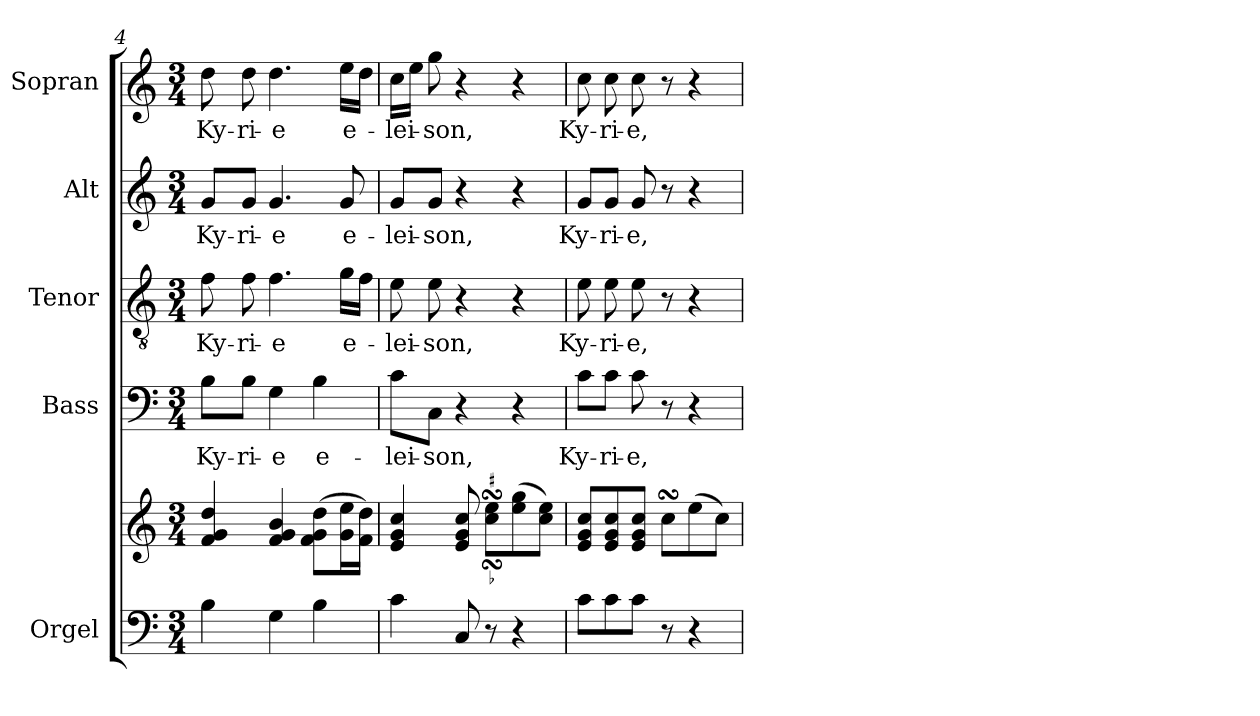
**kern	**kern	**kern	**text	**kern	**text	**kern	**text	**kern	**text
*part5	*part5	*part4	*part4	*part3	*part3	*part2	*part2	*part1	*part1
*staff6	*staff5	*staff4	*staff4	*staff3	*staff3	*staff2	*staff2	*staff1	*staff1
*I"Orgel	*	*I"Bass	*	*I"Tenor	*	*I"Alt	*	*I"Sopran	*
*I'Org.	*	*I'B.	*	*I'T.	*	*I'A.	*	*I'S.	*
*clefF4	*clefG2	*clefF4	*	*clefGv2	*	*clefG2	*	*clefG2	*
*k[]	*k[]	*k[]	*	*k[]	*	*k[]	*	*k[]	*
*C:	*C:	*C:	*	*C:	*	*C:	*	*C:	*
*M3/4	*M3/4	*M3/4	*	*M3/4	*	*M3/4	*	*M3/4	*
=4	=4	=4	=4	=4	=4	=4	=4	=4	=4
!	!	!	!LO:LY:b	!	!LO:LY:b	!	!LO:LY:b	!	!LO:LY:b
4B\	4f/ 4g/ 4dd/	8B\L	Ky-	8f\	Ky-	8g/L	Ky-	8dd\	Ky-
!	!	!	!LO:LY:b	!	!LO:LY:b	!	!LO:LY:b	!	!LO:LY:b
.	.	8B\J	-ri-	8f\	-ri-	8g/J	-ri-	8dd\	-ri-
!	!	!	!LO:LY:b	!	!LO:LY:b	!	!LO:LY:b	!	!LO:LY:b
4G\	4f/ 4g/ 4b/	4G\	-e	4.f\	-e	4.g/	-e	4.dd\	-e
!	!	!	!LO:LY:b	!	!	!	!	!	!
4B\	(>8f\ 8g\ 8dd\L	4B\	e-	.	.	.	.	.	.
!	!	!	!	!	!LO:LY:b	!	!LO:LY:b	!	!LO:LY:b
.	16g\ 16ee\L	.	.	16g\LL	e-	8g/	e-	16ee\LL	e-
.	16f\ 16dd\JJ)	.	.	16f\JJ	.	.	.	16dd\JJ	.
=5	=5	=5	=5	=5	=5	=5	=5	=5	=5
!	!	!	!LO:LY:b	!	!LO:LY:b	!	!LO:LY:b	!	!LO:LY:b
4c\	4e/ 4g/ 4cc/	8c\L	-lei-	8e\	-lei-	8g/L	-lei-	16cc\LL	-lei-
.	.	.	.	.	.	.	.	16ee\JJ	.
!	!	!	!LO:LY:b	!	!LO:LY:b	!	!LO:LY:b	!	!LO:LY:b
.	.	8C\J	-son,	8e\	-son,	8g/J	-son,	8gg\	-son,
8C/	8e/ 8g/ 8cc/	4r	.	4r	.	4r	.	4r	.
8r	8cc\sSSS 8ee\sSSSL	.	.	.	.	.	.	.	.
4r	(>8ee\ 8gg\	4r	.	4r	.	4r	.	4r	.
.	8cc\ 8ee\J)	.	.	.	.	.	.	.	.
!!LO:LB:g=z
=6	=6	=6	=6	=6	=6	=6	=6	=6	=6
!	!	!	!LO:LY:b	!	!LO:LY:b	!	!LO:LY:b	!	!LO:LY:b
8c\L	8e/ 8g/ 8cc/L	8c\L	Ky-	8e\	Ky-	8g/L	Ky-	8cc\	Ky-
!	!	!	!LO:LY:b	!	!LO:LY:b	!	!LO:LY:b	!	!LO:LY:b
8c\	8e/ 8g/ 8cc/	8c\J	-ri-	8e\	-ri-	8g/J	-ri-	8cc\	-ri-
!	!	!	!LO:LY:b	!	!LO:LY:b	!	!LO:LY:b	!	!LO:LY:b
8c\J	8e/ 8g/ 8cc/J	8c\	-e,	8e\	-e,	8g/	-e,	8cc\	-e,
8r	8ccsSSs\L	8r	.	8r	.	8r	.	8r	.
4r	(>8ee\	4r	.	4r	.	4r	.	4r	.
.	8cc\J)	.	.	.	.	.	.	.	.
=	=	=	=	=	=	=	=	=	=
*-	*-	*-	*-	*-	*-	*-	*-	*-	*-
